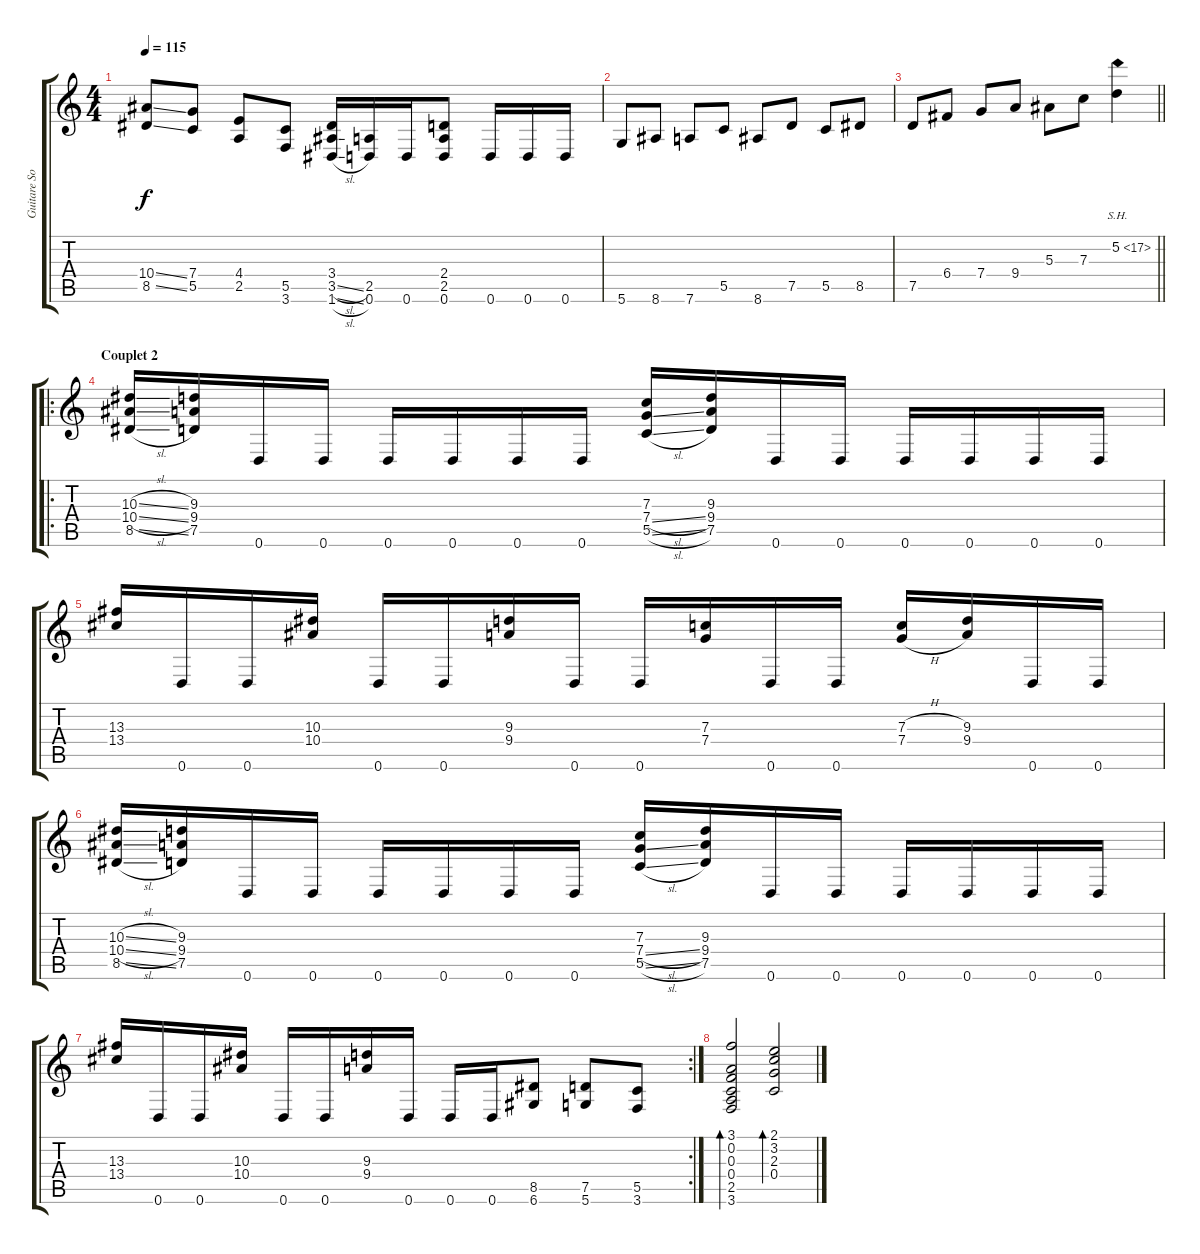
\track ("Guitare Solo" "Guitare So") {instrument distortionguitar}
\staff {score tabs}
\tuning (D4 A3 F3 C3 G2 D2) {hide}
\ts (4 4)
\tempo 115
\clef g2
\ks c
(10.4{ss} 8.5{ss}).8{dy f} (7.4 5.5).8 (4.4 2.5).8 (5.5 3.6).8 (3.4 3.5{sl} 1.6{sl}).16 (2.5 0.6).16 0.6.16 (2.4 2.5 0.6).8 0.6.16 0.6.16 0.6.16 |
5.6.8 8.6.8 7.6.8 5.5.8 8.6.8 7.5.8 5.5.8 8.5.8 |
\barLineRight lightlight
7.5.8 6.4.8 7.4.8 9.4.8 5.3.8 7.3.8 5.2{sh 12}.4 |
\ro
\section ("" "Couplet 2")
(10.3{sl} 10.4{sl} 8.5{sl}).16 (9.3 9.4 7.5).16 0.6.16 0.6.16 0.6.16 0.6.16 0.6.16 0.6.16 (7.3 7.4{sl} 5.5{sl}).16 (9.3 9.4 7.5).16 0.6.16 0.6.16 0.6.16 0.6.16 0.6.16 0.6.16 |
(13.3 13.4).16 0.6.16 0.6.16 (10.3 10.4).16 0.6.16 0.6.16 (9.3 9.4).16 0.6.16 0.6.16 (7.3 7.4).16 0.6.16 0.6.16 (7.3{h} 7.4{h}).16 (9.3 9.4).16 0.6.16 0.6.16 |
(10.3{sl} 10.4{sl} 8.5{sl}).16 (9.3 9.4 7.5).16 0.6.16 0.6.16 0.6.16 0.6.16 0.6.16 0.6.16 (7.3 7.4{sl} 5.5{sl}).16 (9.3 9.4 7.5).16 0.6.16 0.6.16 0.6.16 0.6.16 0.6.16 0.6.16 |
\rc 2
(13.3 13.4).16 0.6.16 0.6.16 (10.3 10.4).16 0.6.16 0.6.16 (9.3 9.4).16 0.6.16 0.6.16 0.6.16 (8.5 6.6).8 (7.5 5.6).8 (5.5 3.6).8 |
(3.1 0.2 0.3 0.4 2.5 3.6).2{bd 120} (2.1 3.2 2.3 0.4).2{bd 240}
